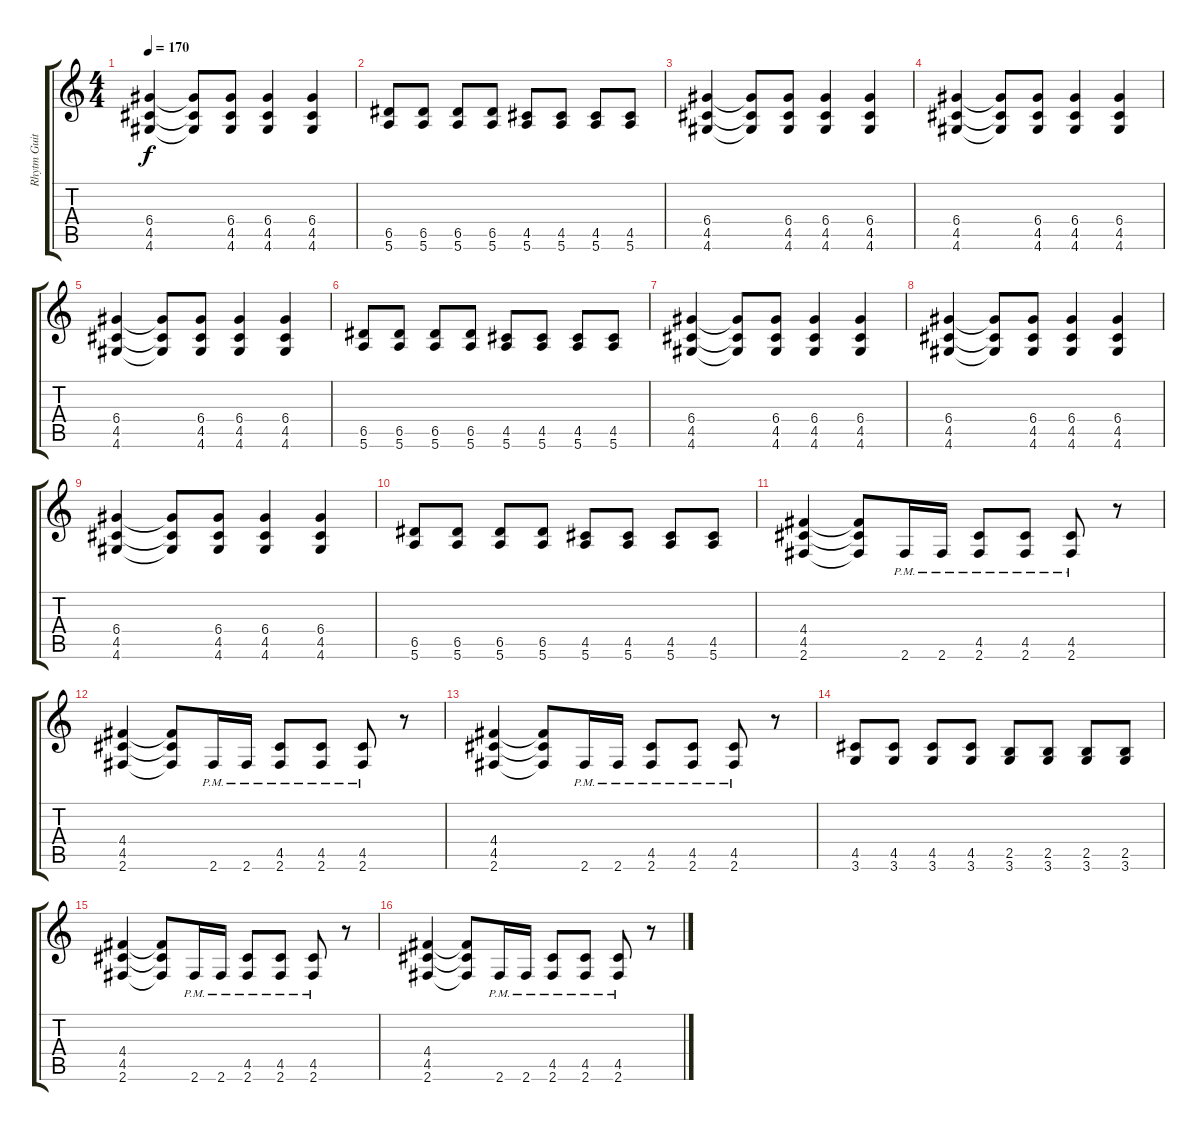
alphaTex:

\track ("Rhytm Guitar 2" "Rhytm Guit") {instrument distortionguitar}
\staff {score tabs}
\tuning (E4 B3 G3 D3 A2 E2) {hide}
\ts (4 4)
\tempo 170
\clef g2
\ks c
(6.4 4.5 4.6).4{dy f} (6.4{t} 4.5{t} 4.6{t}).8 (6.4 4.5 4.6).8 (6.4 4.5 4.6).4 (6.4 4.5 4.6).4 |
(6.5 5.6).8 (6.5 5.6).8 (6.5 5.6).8 (6.5 5.6).8 (4.5 5.6).8 (4.5 5.6).8 (4.5 5.6).8 (4.5 5.6).8 |
(6.4 4.5 4.6).4 (6.4{t} 4.5{t} 4.6{t}).8 (6.4 4.5 4.6).8 (6.4 4.5 4.6).4 (6.4 4.5 4.6).4 |
(6.4 4.5 4.6).4 (6.4{t} 4.5{t} 4.6{t}).8 (6.4 4.5 4.6).8 (6.4 4.5 4.6).4 (6.4 4.5 4.6).4 |
(6.4 4.5 4.6).4 (6.4{t} 4.5{t} 4.6{t}).8 (6.4 4.5 4.6).8 (6.4 4.5 4.6).4 (6.4 4.5 4.6).4 |
(6.5 5.6).8 (6.5 5.6).8 (6.5 5.6).8 (6.5 5.6).8 (4.5 5.6).8 (4.5 5.6).8 (4.5 5.6).8 (4.5 5.6).8 |
(6.4 4.5 4.6).4 (6.4{t} 4.5{t} 4.6{t}).8 (6.4 4.5 4.6).8 (6.4 4.5 4.6).4 (6.4 4.5 4.6).4 |
(6.4 4.5 4.6).4 (6.4{t} 4.5{t} 4.6{t}).8 (6.4 4.5 4.6).8 (6.4 4.5 4.6).4 (6.4 4.5 4.6).4 |
(6.4 4.5 4.6).4 (6.4{t} 4.5{t} 4.6{t}).8 (6.4 4.5 4.6).8 (6.4 4.5 4.6).4 (6.4 4.5 4.6).4 |
(6.5 5.6).8 (6.5 5.6).8 (6.5 5.6).8 (6.5 5.6).8 (4.5 5.6).8 (4.5 5.6).8 (4.5 5.6).8 (4.5 5.6).8 |
(4.4 4.5 2.6).4 (4.4{t} 4.5{t} 2.6{t}).8 2.6{pm}.16 2.6{pm}.16 (4.5{pm} 2.6{pm}).8 (4.5{pm} 2.6{pm}).8 (4.5{pm} 2.6{pm}).8 r.8 |
(4.4 4.5 2.6).4 (4.4{t} 4.5{t} 2.6{t}).8 2.6{pm}.16 2.6{pm}.16 (4.5{pm} 2.6{pm}).8 (4.5{pm} 2.6{pm}).8 (4.5{pm} 2.6{pm}).8 r.8 |
(4.4 4.5 2.6).4 (4.4{t} 4.5{t} 2.6{t}).8 2.6{pm}.16 2.6{pm}.16 (4.5{pm} 2.6{pm}).8 (4.5{pm} 2.6{pm}).8 (4.5{pm} 2.6{pm}).8 r.8 |
(4.5 3.6).8 (4.5 3.6).8 (4.5 3.6).8 (4.5 3.6).8 (2.5 3.6).8 (2.5 3.6).8 (2.5 3.6).8 (2.5 3.6).8 |
(4.4 4.5 2.6).4 (4.4{t} 4.5{t} 2.6{t}).8 2.6{pm}.16 2.6{pm}.16 (4.5{pm} 2.6{pm}).8 (4.5{pm} 2.6{pm}).8 (4.5{pm} 2.6{pm}).8 r.8 |
(4.4 4.5 2.6).4 (4.4{t} 4.5{t} 2.6{t}).8 2.6{pm}.16 2.6{pm}.16 (4.5{pm} 2.6{pm}).8 (4.5{pm} 2.6{pm}).8 (4.5{pm} 2.6{pm}).8 r.8
